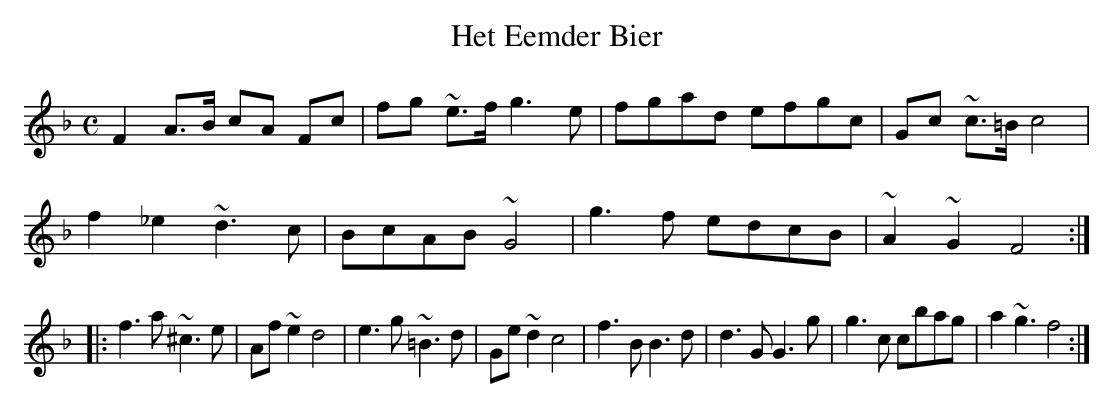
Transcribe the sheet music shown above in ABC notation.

X:1
T:Het Eemder Bier
M:C
K:Fmaj
F2A>B cA Fc|fg ~e>fg3e|fgad efgc|Gc ~c>=Bc4|
f2_e2~d3c|BcAB~G4|g3f edcB|~A2~G2F4:|
|:f3a~^c3e|Af~e2d4|e3g~=B3d|Ge~d2c4|f3BB3d|d3GG3g|g3c cbag|a2~g3f4:|
